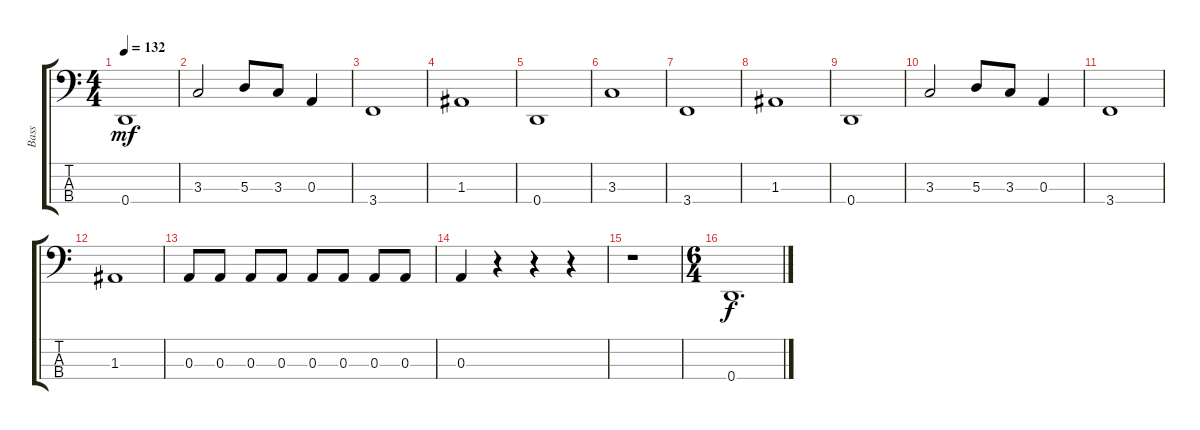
\track ("Bass" "Bass") {instrument electricbasspick}
\staff {score tabs}
\tuning (G2 D2 A1 D1) {hide}
\ts (4 4)
\tempo 132
\clef f4
\ks c
0.4.1{dy mf} |
3.3.2 5.3.8 3.3.8 0.3.4 |
3.4.1 |
1.3.1 |
0.4.1 |
3.3.1 |
3.4.1 |
1.3.1 |
0.4.1 |
3.3.2 5.3.8 3.3.8 0.3.4 |
3.4.1 |
1.3.1 |
0.3.8 0.3.8 0.3.8 0.3.8 0.3.8 0.3.8 0.3.8 0.3.8 |
0.3.4 r.4 r.4 r.4 |
r.1 |
\ts (6 4)
0.4.1{d dy f}
